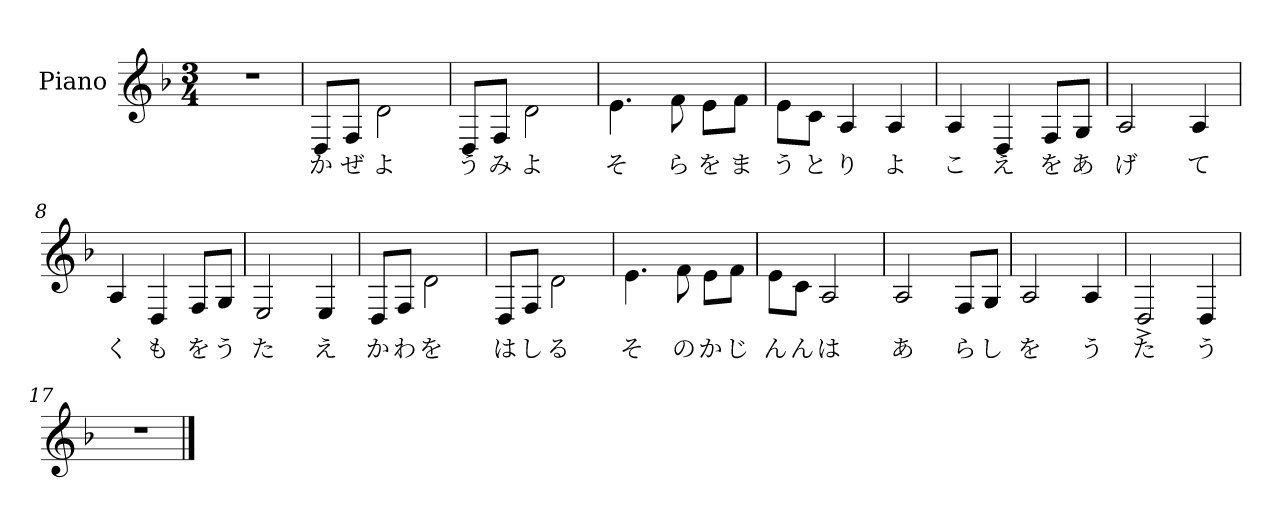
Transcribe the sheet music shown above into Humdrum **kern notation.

**kern	**text
*part1	*part1
*staff1	*staff1
*I"Piano	*
*I'Pno.	*
*clefG2	*
*k[b-]	*
*M3/4	*
*MM210	*
=1	=1
2.r	.
=2	=2
8D/L	か
8F/J	ぜ
2d\	よ
=3	=3
8D/L	う
8F/J	み
2d\	よ
=4	=4
4.e\	そ
8f\	ら
8e\L	を
8f\J	ま
=5	=5
8e\L	う
8c\J	と
4A/	り
4A/	よ
=6	=6
4A/	こ
4D/	え
8F/L	を
8G/J	あ
=7	=7
2A/	げ
4A/	て
=8	=8
4A/	く
4D/	も
8F/L	を
8G/J	う
!!LO:LB:g=z
=9	=9
2E/	た
4E/	え
=10	=10
8D/L	か
8F/J	わ
2d\	を
=11	=11
8D/L	は
8F/J	し
2d\	る
=12	=12
4.e\	そ
8f\	の
8e\L	か
8f\J	じ
=13	=13
8e\L	ん
8c\J	ん
2A/	は
=14	=14
2A/	あ
8F/L	ら
8G/J	し
=15	=15
2A/	を
4A/	う
=16	=16
2D^/	た
4D/	う
=17	=17
2.r	.
==	==
*-	*-
